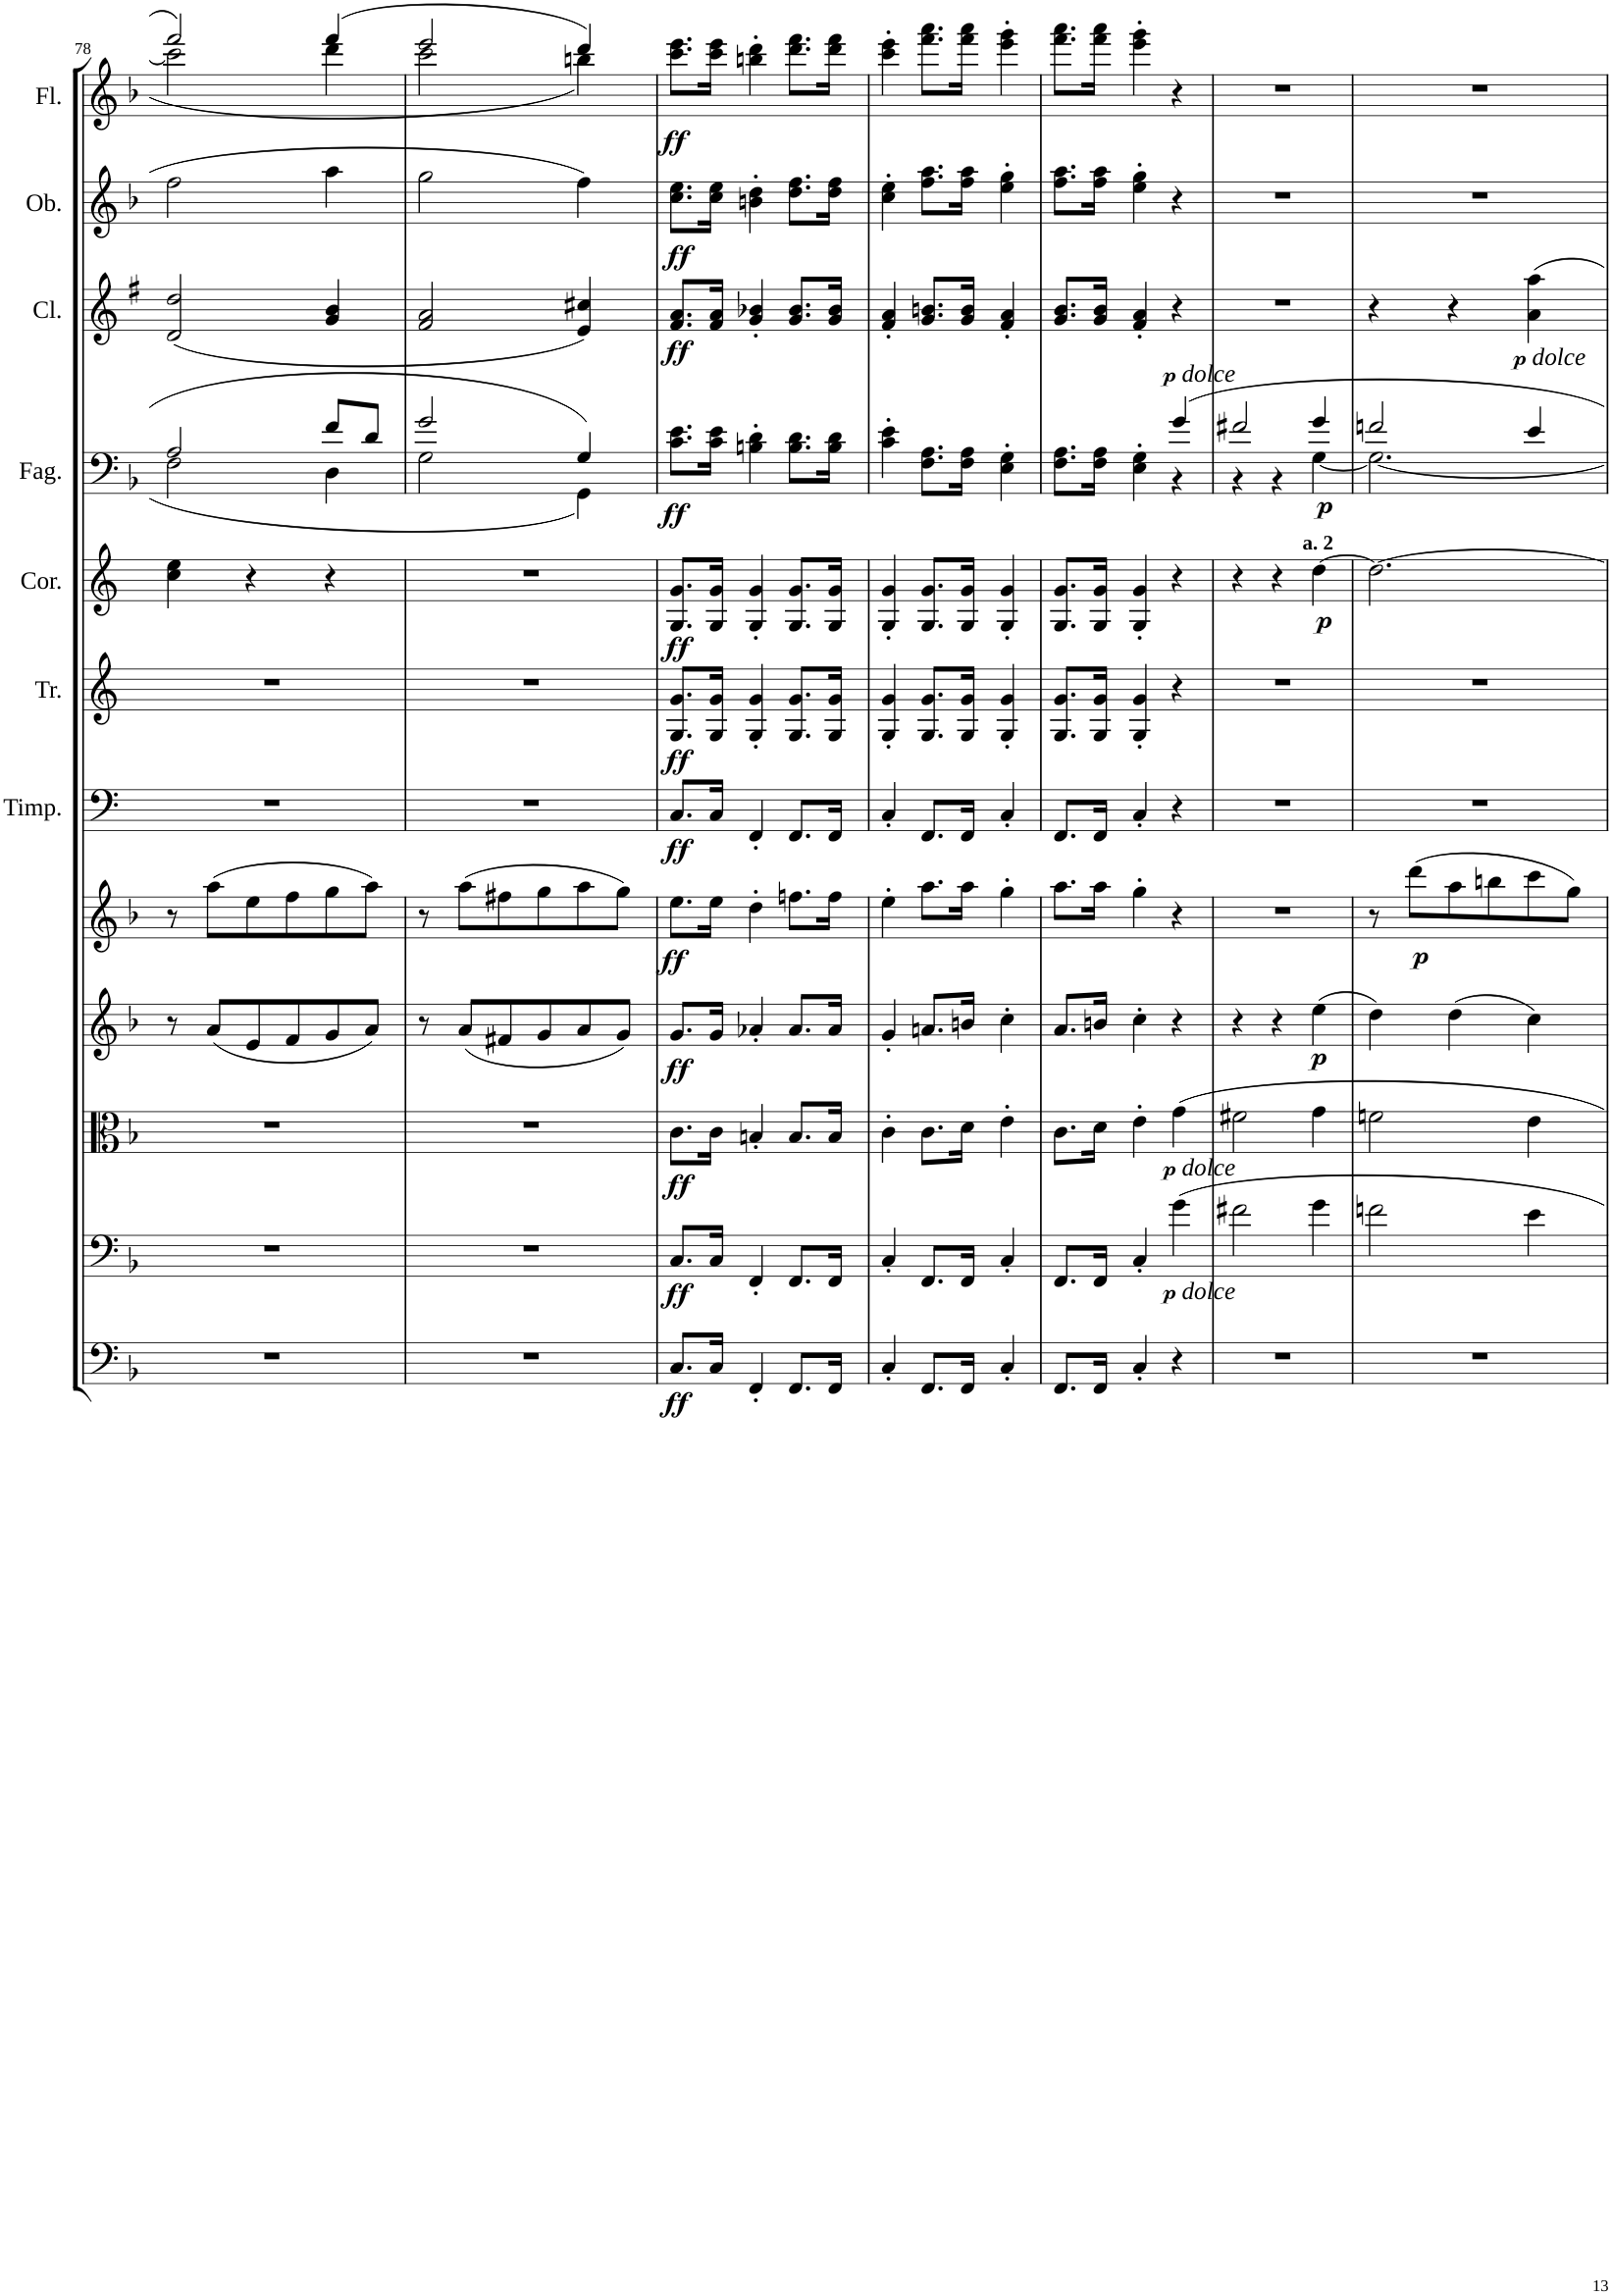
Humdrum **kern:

**kern	**dynam	**kern	**dynam	**kern	**dynam	**kern	**dynam	**kern	**dynam	**kern	**dynam	**kern	**dynam	**kern	**dynam	**kern	**dynam	**kern	**dynam	**kern	**dynam	**kern	**dynam
*part12	*part12	*part11	*part11	*part10	*part10	*part9	*part9	*part8	*part8	*part7	*part7	*part6	*part6	*part5	*part5	*part4	*part4	*part3	*part3	*part2	*part2	*part1	*part1
*staff12	*staff12	*staff11	*staff11	*staff10	*staff10	*staff9	*staff9	*staff8	*staff8	*staff7	*staff7	*staff6	*staff6	*staff5	*staff5	*staff4	*staff4	*staff3	*staff3	*staff2	*staff2	*staff1	*staff1
*I"Basso	*	*I"Violoncello	*	*I"Viola	*	*I"Violino II	*	*I"Violino I	*	*I"Timpani in F.C.	*	*I"Trombe in F	*	*I"Corni in F	*	*I"Fagotti	*	*I"Clarinetti in B	*	*I"Oboi	*	*I"Flauti	*
*	*	*	*	*	*	*	*	*	*	*I'Timp.	*	*I'Tr.	*	*I'Cor.	*	*I'Fag.	*	*I'Cl.	*	*I'Ob.	*	*I'Fl.	*
!!LO:PB:g=z
*clefF4	*	*clefF4	*	*clefC3	*	*clefG2	*	*clefG2	*	*clefF4	*	*clefG2	*	*clefG2	*	*clefF4	*	*clefG2	*	*clefG2	*	*clefG2	*
*Trd7c12	*	*	*	*	*	*	*	*	*	*	*	*Trd-3c-5	*	*Trd4c7	*	*	*	*Trd1c2	*	*	*	*	*
*k[b-]	*	*k[b-]	*	*k[b-]	*	*k[b-]	*	*k[b-]	*	*k[]	*	*k[]	*	*k[]	*	*k[b-]	*	*k[f#]	*	*k[b-]	*	*k[b-]	*
*M3/4	*	*M3/4	*	*M3/4	*	*M3/4	*	*M3/4	*	*M3/4	*	*M3/4	*	*M3/4	*	*M3/4	*	*M3/4	*	*M3/4	*	*M3/4	*
=78	=78	=78	=78	=78	=78	=78	=78	=78	=78	=78	=78	=78	=78	=78	=78	=78	=78	=78	=78	=78	=78	=78	=78
*	*	*	*	*	*	*	*	*	*	*	*	*	*	*	*	*^	*	*	*	*	*	*^	*
2.r	.	2.r	.	2.r	.	8r	.	8r	.	2.r	.	2.r	.	4cc\ 4ee\	.	2A/	2F\	.	(2d/ 2dd/	.	2ff\	.	2fff/	2ccc\]	.
.	.	.	.	.	.	(8a/L	.	(8aa\L	.	.	.	.	.	.	.	.	.	.	.	.	.	.	.	.	.
.	.	.	.	.	.	8e/	.	8ee\	.	.	.	.	.	4r	.	.	.	.	.	.	.	.	.	.	.
.	.	.	.	.	.	8f/	.	8ff\	.	.	.	.	.	.	.	.	.	.	.	.	.	.	.	.	.
.	.	.	.	.	.	8g/	.	8gg\	.	.	.	.	.	4r	.	8f/L	4D\	.	4g/ 4b/	.	4aa\	.	(4fff/	4ddd\	.
.	.	.	.	.	.	8a/J)	.	8aa\J)	.	.	.	.	.	.	.	8d/J	.	.	.	.	.	.	.	.	.
=79	=79	=79	=79	=79	=79	=79	=79	=79	=79	=79	=79	=79	=79	=79	=79	=79	=79	=79	=79	=79	=79	=79	=79	=79	=79
2.r	.	2.r	.	2.r	.	8r	.	8r	.	2.r	.	2.r	.	2.r	.	2g/	2G\	.	2f#/ 2a/	.	2gg\	.	2eee/	2ccc\	.
.	.	.	.	.	.	(8a/L	.	(8aa\L	.	.	.	.	.	.	.	.	.	.	.	.	.	.	.	.	.
.	.	.	.	.	.	8f#X/	.	8ff#X\	.	.	.	.	.	.	.	.	.	.	.	.	.	.	.	.	.
.	.	.	.	.	.	8g/	.	8gg\	.	.	.	.	.	.	.	.	.	.	.	.	.	.	.	.	.
.	.	.	.	.	.	8a/	.	8aa\	.	.	.	.	.	.	.	4G/	4GG\	.	4e/ 4cc#X/)	.	4ff\	.	4ddd/)	4bbn\	.
.	.	.	.	.	.	8g/J)	.	8gg\J)	.	.	.	.	.	.	.	.	.	.	.	.	.	.	.	.	.
*	*	*	*	*	*	*	*	*	*	*	*	*	*	*	*	*v	*v	*	*	*	*	*	*v	*v	*
=80	=80	=80	=80	=80	=80	=80	=80	=80	=80	=80	=80	=80	=80	=80	=80	=80	=80	=80	=80	=80	=80	=80	=80
!	!LO:DY:b	!	!LO:DY:b	!	!LO:DY:b	!	!LO:DY:b	!	!LO:DY:b	!	!LO:DY:b	!	!LO:DY:b	!	!LO:DY:b	!	!LO:DY:b	!	!LO:DY:b	!	!LO:DY:b	!	!LO:DY:b
8.C/L	ff	8.C/L	ff	8.c\L	ff	8.g/L	ff	8.ee\L	ff	8.C/L	ff	8.G/ 8.g/L	ff	8.G/ 8.g/L	ff	8.c\ 8.e\L	ff	8.f#/ 8.a/L	ff	8.cc\ 8.ee\L	ff	8.ccc\ 8.eee\L	ff
16C/Jk	.	16C/Jk	.	16c\Jk	.	16g/Jk	.	16ee\Jk	.	16C/Jk	.	16G/ 16g/Jk	.	16G/ 16g/Jk	.	16c\ 16e\Jk	.	16f#/ 16a/Jk	.	16cc\ 16ee\Jk	.	16ccc\ 16eee\Jk	.
4FF'/	.	4FF'/	.	4Bn'/	.	4a-X'/	.	4dd'\	.	4FF'/	.	4G/' 4g/'	.	4G/' 4g/'	.	4Bn\' 4d\'	.	4g/' 4b-X/'	.	4bn\' 4dd\'	.	4bbn\' 4ddd\'	.
8.FF/L	.	8.FF/L	.	8.B/L	.	8.a-/L	.	8.ffn\L	.	8.FF/L	.	8.G/ 8.g/L	.	8.G/ 8.g/L	.	8.B\ 8.d\L	.	8.g/ 8.b-/L	.	8.dd\ 8.ff\L	.	8.ddd\ 8.fff\L	.
16FF/Jk	.	16FF/Jk	.	16B/Jk	.	16a-/Jk	.	16ff\Jk	.	16FF/Jk	.	16G/ 16g/Jk	.	16G/ 16g/Jk	.	16B\ 16d\Jk	.	16g/ 16b-/Jk	.	16dd\ 16ff\Jk	.	16ddd\ 16fff\Jk	.
=81	=81	=81	=81	=81	=81	=81	=81	=81	=81	=81	=81	=81	=81	=81	=81	=81	=81	=81	=81	=81	=81	=81	=81
4C'/	.	4C'/	.	4c'\	.	4g'/	.	4ee'\	.	4C'/	.	4G/' 4g/'	.	4G/' 4g/'	.	4c\' 4e\'	.	4f#/' 4a/'	.	4cc\' 4ee\'	.	4ccc\' 4eee\'	.
8.FF/L	.	8.FF/L	.	8.c\L	.	8.an/L	.	8.aa\L	.	8.FF/L	.	8.G/ 8.g/L	.	8.G/ 8.g/L	.	8.F\ 8.A\L	.	8.g/ 8.bn/L	.	8.ff\ 8.aa\L	.	8.fff\ 8.aaa\L	.
16FF/Jk	.	16FF/Jk	.	16d\Jk	.	16bn/Jk	.	16aa\Jk	.	16FF/Jk	.	16G/ 16g/Jk	.	16G/ 16g/Jk	.	16F\ 16A\Jk	.	16g/ 16b/Jk	.	16ff\ 16aa\Jk	.	16fff\ 16aaa\Jk	.
4C'/	.	4C'/	.	4e'\	.	4cc'\	.	4gg'\	.	4C'/	.	4G/' 4g/'	.	4G/' 4g/'	.	4E\' 4G\'	.	4f#/' 4a/'	.	4ee\' 4gg\'	.	4eee\' 4ggg\'	.
=82	=82	=82	=82	=82	=82	=82	=82	=82	=82	=82	=82	=82	=82	=82	=82	=82	=82	=82	=82	=82	=82	=82	=82
*	*	*	*	*	*	*	*	*	*	*	*	*	*	*	*	*^	*	*	*	*	*	*	*
8.FF/L	.	8.FF/L	.	8.c\L	.	8.a/L	.	8.aa\L	.	8.FF/L	.	8.G/ 8.g/L	.	8.G/ 8.g/L	.	8.F\ 8.A\L	2ryy	.	8.g/ 8.b/L	.	8.ff\ 8.aa\L	.	8.fff\ 8.aaa\L	.
16FF/Jk	.	16FF/Jk	.	16d\Jk	.	16bn/Jk	.	16aa\Jk	.	16FF/Jk	.	16G/ 16g/Jk	.	16G/ 16g/Jk	.	16F\ 16A\Jk	.	.	16g/ 16b/Jk	.	16ff\ 16aa\Jk	.	16fff\ 16aaa\Jk	.
4C'/	.	4C'/	.	4e'\	.	4cc'\	.	4gg'\	.	4C'/	.	4G/' 4g/'	.	4G/' 4g/'	.	4E\'> 4G\'>	.	.	4f#/' 4a/'	.	4ee\' 4gg\'	.	4eee\' 4ggg\'	.
!	!	!	!	!	!	!	!	!	!	!	!	!	!	!	!	!LO:TX:a:t=dolce	!	!	!	!	!	!	!	!
!	!	!	!	!LO:TX:b:t=dolce	!	!	!	!	!	!	!	!	!	!	!	!	!	!	!	!	!	!	!	!
!	!	!LO:TX:b:t=dolce	!	!	!	!	!	!	!	!	!	!	!	!	!	!	!	!	!	!	!	!	!	!
4r	.	4g\	.	4g\	.	4r	.	4r	.	4r	.	4r	.	4r	.	4g/	4r	.	4r	.	4r	.	4r	.
=83	=83	=83	=83	=83	=83	=83	=83	=83	=83	=83	=83	=83	=83	=83	=83	=83	=83	=83	=83	=83	=83	=83	=83	=83
2.r	.	2f#X\	.	2f#X\	.	4r	.	2.r	.	2.r	.	2.r	.	4r	.	2f#X/	4r	.	2.r	.	2.r	.	2.r	.
.	.	.	.	.	.	4r	.	.	.	.	.	.	.	4r	.	.	4r	.	.	.	.	.	.	.
!	!	!	!	!	!	!	!	!	!	!	!	!	!	!LO:TX:a:B:t=a. 2	!	!	!	!	!	!	!	!	!	!
!	!	!	!	!	!	!	!LO:DY:b	!	!	!	!	!	!	!	!LO:DY:b	!	!	!LO:DY:b	!	!	!	!	!	!
.	.	4g\	.	4g\	.	(4ee\	p	.	.	.	.	.	.	[4dd\	p	4g/	[4G\	p	.	.	.	.	.	.
=84	=84	=84	=84	=84	=84	=84	=84	=84	=84	=84	=84	=84	=84	=84	=84	=84	=84	=84	=84	=84	=84	=84	=84	=84
2.r	.	2fn\	.	2fn\	.	4dd\)	.	8r	.	2.r	.	2.r	.	2.dd\_	.	2fn/	2.G\_	.	4r	.	2.r	.	2.r	.
!	!	!	!	!	!	!	!	!	!LO:DY:b	!	!	!	!	!	!	!	!	!	!	!	!	!	!	!
.	.	.	.	.	.	.	.	(8ddd\L	p	.	.	.	.	.	.	.	.	.	.	.	.	.	.	.
.	.	.	.	.	.	(4dd\	.	8aa\	.	.	.	.	.	.	.	.	.	.	4r	.	.	.	.	.
.	.	.	.	.	.	.	.	8bbn\	.	.	.	.	.	.	.	.	.	.	.	.	.	.	.	.
!	!	!	!	!	!	!	!	!	!	!	!	!	!	!	!	!	!	!	!LO:TX:b:t=dolce	!	!	!	!	!
.	.	4e\	.	4e\	.	4cc\)	.	8ccc\	.	.	.	.	.	.	.	4e/	.	.	4a\ 4aa\	.	.	.	.	.
.	.	.	.	.	.	.	.	8gg\J)	.	.	.	.	.	.	.	.	.	.	.	.	.	.	.	.
*	*	*	*	*	*	*	*	*	*	*	*	*	*	*	*	*v	*v	*	*	*	*	*	*	*
=	=	=	=	=	=	=	=	=	=	=	=	=	=	=	=	=	=	=	=	=	=	=	=
*-	*-	*-	*-	*-	*-	*-	*-	*-	*-	*-	*-	*-	*-	*-	*-	*-	*-	*-	*-	*-	*-	*-	*-
